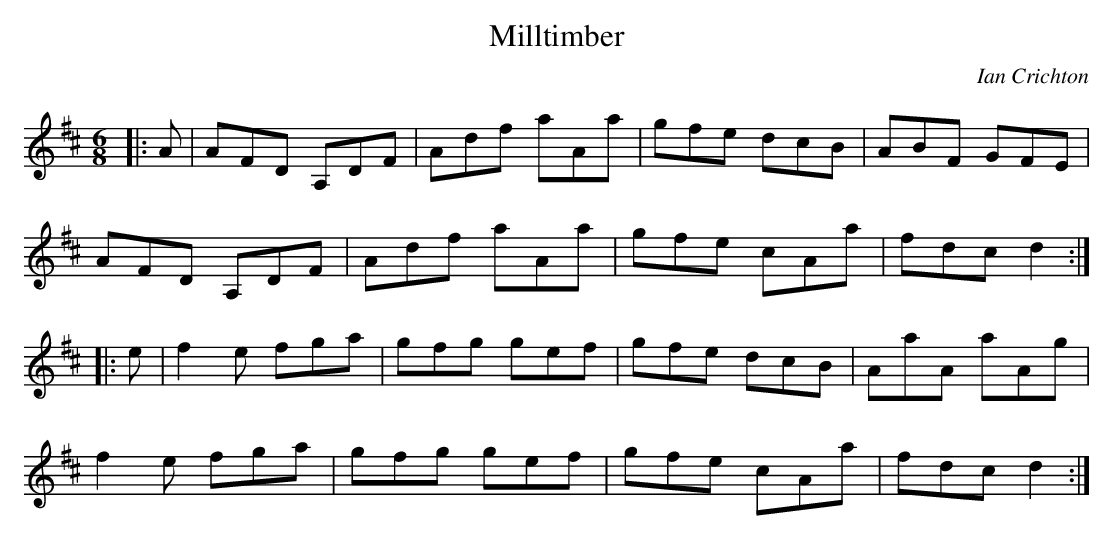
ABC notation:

X:1
T: Milltimber
C: Ian Crichton
M: 6/8
L: 1/8
K: Dmaj
|:A|AFD A,DF|Adf aAa|gfe dcB|ABF GFE|
AFD A,DF|Adf aAa|gfe cAa|fdc d2:|
|:e|f2e fga|gfg gef|gfe dcB|AaA aAg|
f2e fga|gfg gef|gfe cAa|fdc d2:|
